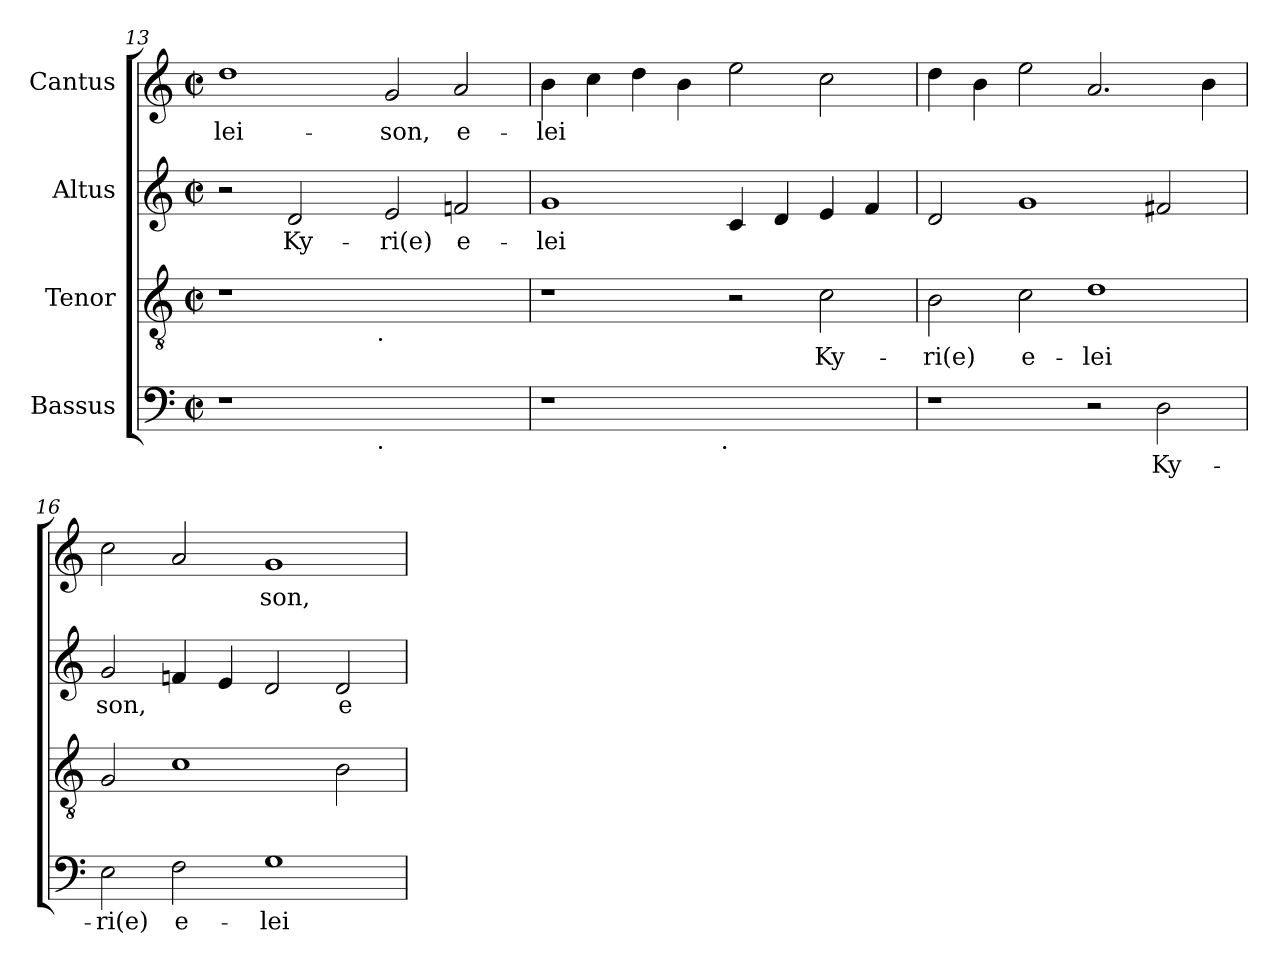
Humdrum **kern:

**kern	**text	**kern	**text	**kern	**text	**kern	**text
*part4	*part4	*part3	*part3	*part2	*part2	*part1	*part1
*staff4	*staff4	*staff3	*staff3	*staff2	*staff2	*staff1	*staff1
*I"Bassus	*	*I"Tenor	*	*I"Altus	*	*I"Cantus	*
*clefF4	*	*clefGv2	*	*clefG2	*	*clefG2	*
*k[]	*	*k[]	*	*k[]	*	*k[]	*
*C:	*	*C:	*	*C:	*	*C:	*
*M2/2	*	*M2/2	*	*M2/2	*	*M2/2	*
*met(c|)	*	*met(c|)	*	*met(c|)	*	*met(c|)	*
=13	=13	=13	=13	=13	=13	=13	=13
!	!	!	!	!	!	!	!LO:LY:b:cj
*^	*	*^	*	*	*	*	*
1r	2ryy	.	1r	2ryy	.	2r	.	1dd	-lei-
!	!	!	!	!	!	!	!LO:LY:b:cj	!	!
.	4ryy	.	.	4ryy	.	2d/	Ky-	.	.
.	8...ryy	.	.	8...ryy	.	.	.	.	.
!	!	!	!	!LO:TX:b:t=.	!	!	!	!	!
!	!LO:TX:b:t=.	!	!	!	!	!	!	!	!
.	1ryy	.	.	1ryy	.	.	.	.	.
!	!	!	!	!	!	!	!LO:LY:b:cj	!	!LO:LY:b:cj
1ryy	.	.	1ryy	.	.	2e/	-ri(e)	2g/	-son,
!	!	!	!	!	!	!	!LO:LY:b:cj	!	!LO:LY:b:cj
.	.	.	.	.	.	2fn/	e-	2a/	e-
.	64ryy	.	.	64ryy	.	.	.	.	.
=14	=14	=14	=14	=14	=14	=14	=14	=14	=14
!	!	!	!	!	!	!	!LO:LY:b:cj	!	!LO:LY:b:cj
*	*	*	*v	*v	*	*	*	*	*
1r	2ryy	.	1r	.	1g	-lei-	4b\	-lei-
!	!	!	!	!	!	!	!	!LO:LY:b:cj
.	.	.	.	.	.	.	4cc\	--
!	!	!	!	!	!	!	!	!LO:LY:b:cj
.	4ryy	.	.	.	.	.	4dd\	--
!	!	!	!	!	!	!	!	!LO:LY:b:cj
.	8...ryy	.	.	.	.	.	4b\	--
!	!LO:TX:b:t=.	!	!	!	!	!	!	!
.	1ryy	.	.	.	.	.	.	.
!	!	!	!	!	!	!LO:LY:b:cj	!	!LO:LY:b:cj
1ryy	.	.	2r	.	4c/	--	2ee\	--
!	!	!	!	!	!	!LO:LY:b:cj	!	!
.	.	.	.	.	4d/	--	.	.
!	!	!	!	!LO:LY:b	!	!LO:LY:b:cj	!	!LO:LY:b:cj
.	.	.	2c\	Ky-	4e/	--	2cc\	--
!	!	!	!	!	!	!LO:LY:b:cj	!	!
.	.	.	.	.	4f/	--	.	.
.	64ryy	.	.	.	.	.	.	.
=15	=15	=15	=15	=15	=15	=15	=15	=15
!	!	!	!	!LO:LY:b	!	!LO:LY:b:cj	!	!LO:LY:b:cj
*v	*v	*	*	*	*	*	*	*
1r	.	2B\	-ri(e)	2d/	--	4dd\	--
!	!	!	!	!	!	!	!LO:LY:b:cj
.	.	.	.	.	.	4b\	--
!	!	!	!LO:LY:b	!	!LO:LY:b:cj	!	!LO:LY:b:cj
.	.	2c\	e-	1g	--	2ee\	--
!	!	!	!LO:LY:b	!	!	!	!LO:LY:b:cj
2r	.	1d	-lei-	.	.	2.a/	--
!	!LO:LY:b:cj	!	!	!	!LO:LY:b:cj	!	!
2D\	Ky-	.	.	2f#X/	--	.	.
!	!	!	!	!	!	!	!LO:LY:b:cj
.	.	.	.	.	.	4b\	--
!!LO:LB:g=z
=16	=16	=16	=16	=16	=16	=16	=16
!	!LO:LY:b:cj	!	!LO:LY:b	!	!LO:LY:b:cj	!	!LO:LY:b:cj
2E\	-ri(e)	2G/	--	2g/	-son,	2cc\	--
!	!LO:LY:b:cj	!	!LO:LY:b	!	!LO:LY:b:cj	!	!LO:LY:b:cj
2F\	e-	1c	--	4fn/	.	2a/	--
!	!	!	!	!	!LO:LY:b:cj	!	!
.	.	.	.	4e/	.	.	.
!	!LO:LY:b:cj	!	!	!	!LO:LY:b:cj	!	!LO:LY:b:cj
1G	-lei-	.	.	2d/	.	1g	-son,
!	!	!	!LO:LY:b	!	!LO:LY:b:cj	!	!
.	.	2B\	--	2d/	e-	.	.
=	=	=	=	=	=	=	=
*-	*-	*-	*-	*-	*-	*-	*-
